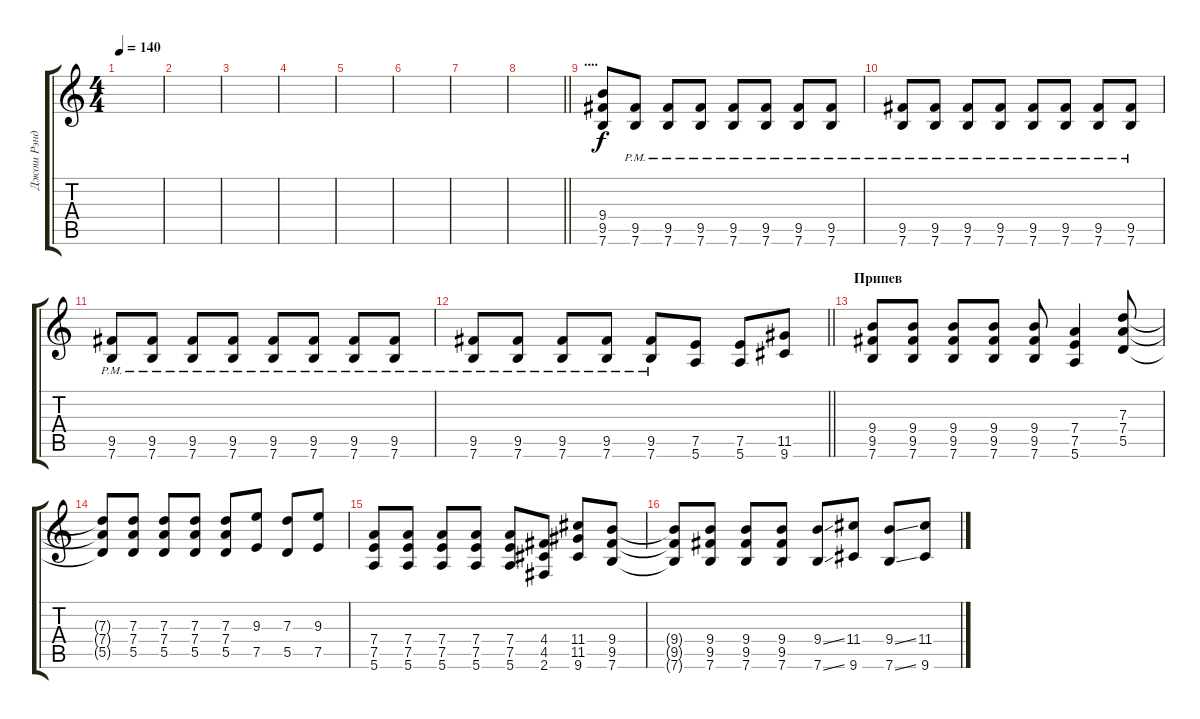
\track ("Джош Рэнд (дисторшн)" "Джош Рэнд ") {instrument distortionguitar}
\staff {score tabs}
\tuning (E4 B3 G3 D3 A2 E2) {hide}
\ts (4 4)
\tempo 140
\clef g2
\ks c
|
|
|
|
|
|
|
\barLineRight lightlight
|
\section ("" "....")
(9.4 9.5 7.6).8 (9.5{pm} 7.6{pm}).8 (9.5{pm} 7.6{pm}).8 (9.5{pm} 7.6{pm}).8 (9.5{pm} 7.6{pm}).8 (9.5{pm} 7.6{pm}).8 (9.5{pm} 7.6{pm}).8 (9.5{pm} 7.6{pm}).8 |
(9.5{pm} 7.6{pm}).8 (9.5{pm} 7.6{pm}).8 (9.5{pm} 7.6{pm}).8 (9.5{pm} 7.6{pm}).8 (9.5{pm} 7.6{pm}).8 (9.5{pm} 7.6{pm}).8 (9.5{pm} 7.6{pm}).8 (9.5{pm} 7.6{pm}).8 |
(9.5{pm} 7.6{pm}).8 (9.5{pm} 7.6{pm}).8 (9.5{pm} 7.6{pm}).8 (9.5{pm} 7.6{pm}).8 (9.5{pm} 7.6{pm}).8 (9.5{pm} 7.6{pm}).8 (9.5{pm} 7.6{pm}).8 (9.5{pm} 7.6{pm}).8 |
\barLineRight lightlight
(9.5{pm} 7.6{pm}).8 (9.5{pm} 7.6{pm}).8 (9.5{pm} 7.6{pm}).8 (9.5{pm} 7.6{pm}).8 (9.5{pm} 7.6{pm}).8 (7.5 5.6).8 (7.5 5.6).8 (11.5 9.6).8 |
\section ("" "Припев")
(9.4 9.5 7.6).8 (9.4 9.5 7.6).8 (9.4 9.5 7.6).8 (9.4 9.5 7.6).8 (9.4 9.5 7.6).8 (7.4 7.5 5.6).4 (7.3 7.4 5.5).8 |
(7.3{t} 7.4{t} 5.5{t}).8 (7.3 7.4 5.5).8 (7.3 7.4 5.5).8 (7.3 7.4 5.5).8 (7.3 7.4 5.5).8 (9.3 7.5).8 (7.3 5.5).8 (9.3 7.5).8 |
(7.4 7.5 5.6).8 (7.4 7.5 5.6).8 (7.4 7.5 5.6).8 (7.4 7.5 5.6).8 (7.4 7.5 5.6).8 (4.4 4.5 2.6).8 (11.4 11.5 9.6).8 (9.4 9.5 7.6).8 |
(9.4{t} 9.5{t} 7.6{t}).8 (9.4 9.5 7.6).8 (9.4 9.5 7.6).8 (9.4 9.5 7.6).8 (9.4{ss} 7.6{ss}).8 (11.4 9.6).8 (9.4{ss} 7.6{ss}).8 (11.4 9.6).8
